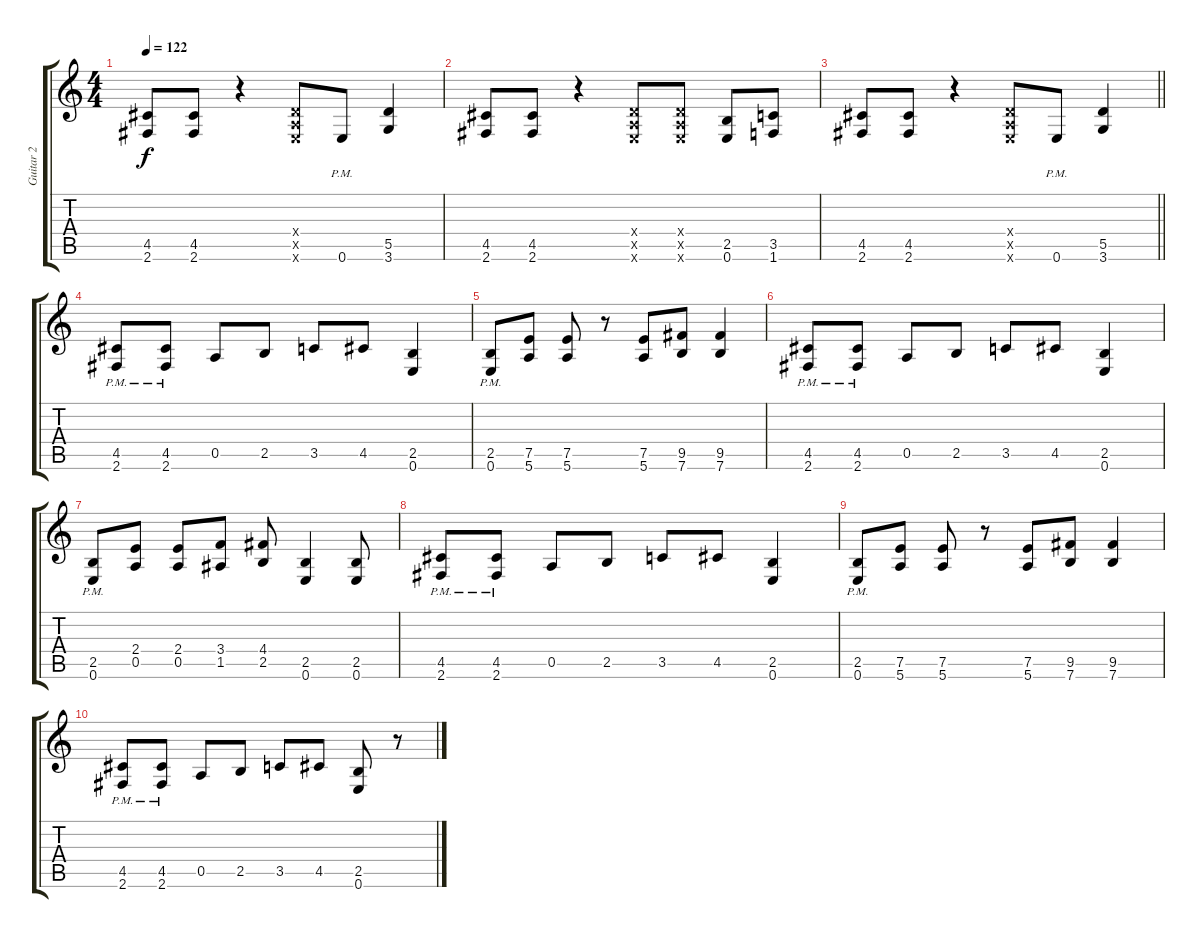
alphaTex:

\track ("Guitar 2" "Guitar 2") {instrument distortionguitar}
\staff {score tabs}
\tuning (E4 B3 G3 D3 A2 E2) {hide}
\ts (4 4)
\tempo 122
\clef g2
\ks aminor
(4.5 2.6).8{dy f} (4.5 2.6).8 r.4 (0.4{x} 0.5{x} 0.6{x}).8 0.6{pm}.8 (5.5 3.6).4 |
(4.5 2.6).8 (4.5 2.6).8 r.4 (0.4{x} 0.5{x} 0.6{x}).8 (0.4{x} 0.5{x} 0.6{x}).8 (2.5 0.6).8 (3.5 1.6).8 |
\barLineRight lightlight
(4.5 2.6).8 (4.5 2.6).8 r.4 (0.4{x} 0.5{x} 0.6{x}).8 0.6{pm}.8 (5.5 3.6).4 |
(4.5{pm} 2.6{pm}).8 (4.5{pm} 2.6{pm}).8 0.5.8 2.5.8 3.5.8 4.5.8 (2.5 0.6).4 |
(2.5{pm} 0.6{pm}).8 (7.5 5.6).8 (7.5 5.6).8 r.8 (7.5 5.6).8 (9.5 7.6).8 (9.5 7.6).4 |
(4.5{pm} 2.6{pm}).8 (4.5{pm} 2.6{pm}).8 0.5.8 2.5.8 3.5.8 4.5.8 (2.5 0.6).4 |
(2.5{pm} 0.6{pm}).8 (2.4 0.5).8 (2.4 0.5).8 (3.4 1.5).8 (4.4 2.5).8 (2.5 0.6).4 (2.5 0.6).8 |
(4.5{pm} 2.6{pm}).8 (4.5{pm} 2.6{pm}).8 0.5.8 2.5.8 3.5.8 4.5.8 (2.5 0.6).4 |
(2.5{pm} 0.6{pm}).8 (7.5 5.6).8 (7.5 5.6).8 r.8 (7.5 5.6).8 (9.5 7.6).8 (9.5 7.6).4 |
(4.5{pm} 2.6{pm}).8 (4.5{pm} 2.6{pm}).8 0.5.8 2.5.8 3.5.8 4.5.8 (2.5 0.6).8 r.8
